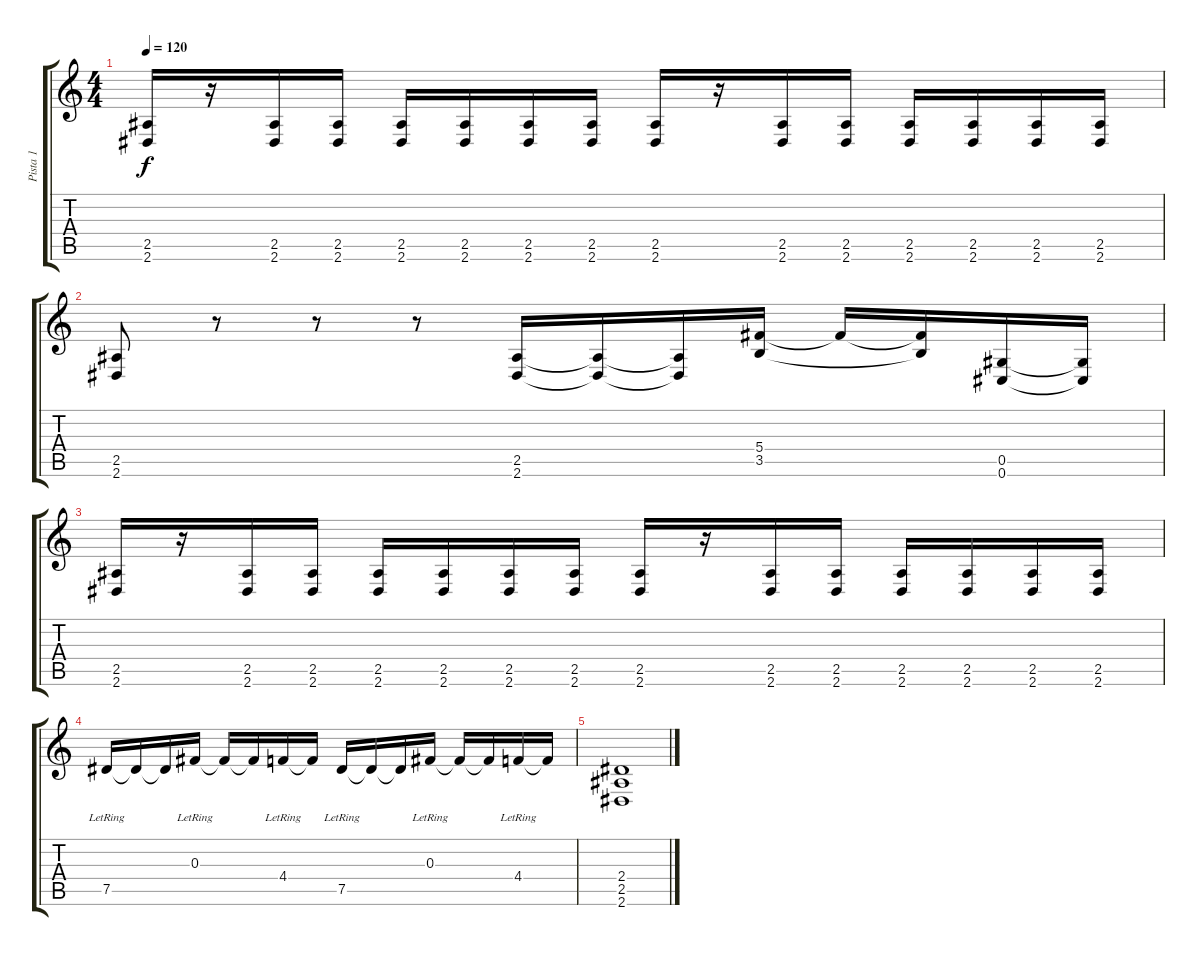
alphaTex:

\track ("Pista 1" "Pista 1") {instrument distortionguitar}
\staff {score tabs}
\tuning (Eb4 Bb3 Gb3 Db3 Ab2 Db2) {hide}
\ts (4 4)
\tempo 120
\clef g2
\ks c
(2.5 2.6).16{dy f} r.16 (2.5 2.6).16 (2.5 2.6).16 (2.5 2.6).16 (2.5 2.6).16 (2.5 2.6).16 (2.5 2.6).16 (2.5 2.6).16 r.16 (2.5 2.6).16 (2.5 2.6).16 (2.5 2.6).16 (2.5 2.6).16 (2.5 2.6).16 (2.5 2.6).16 |
(2.5 2.6).8 r.8 r.8 r.8 (2.5 2.6).16 (2.5{t} 2.6{t}).16 (2.5{t} 2.6{t}).16 (5.4 3.5).16 5.4{t}.16 (5.4{t} 3.5{t}).16 (0.5 0.6).16 (0.5{t} 0.6{t}).16 |
(2.5 2.6).16 r.16 (2.5 2.6).16 (2.5 2.6).16 (2.5 2.6).16 (2.5 2.6).16 (2.5 2.6).16 (2.5 2.6).16 (2.5 2.6).16 r.16 (2.5 2.6).16 (2.5 2.6).16 (2.5 2.6).16 (2.5 2.6).16 (2.5 2.6).16 (2.5 2.6).16 |
7.5{lr}.16 7.5{t}.16 7.5{t}.16 0.3{lr}.16 0.3{t}.16 0.3{t}.16 4.4{lr}.16 4.4{t}.16 7.5{lr}.16 7.5{t}.16 7.5{t}.16 0.3{lr}.16 0.3{t}.16 0.3{t}.16 4.4{lr}.16 4.4{t}.16 |
(2.4 2.5 2.6).1
